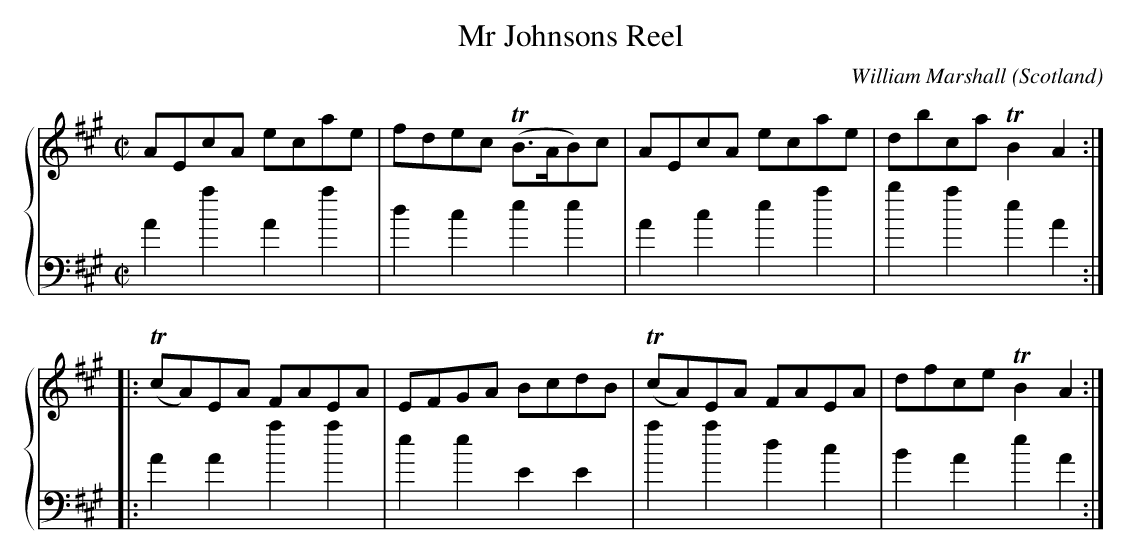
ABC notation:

X:1
T:Mr Johnsons Reel
C:William Marshall
L:1/8
M:C|
O:Scotland
K:A
%%staves {1 2}
V:1
AEcA ecae | fdec (!trill!B>AB)c | AEcA ecae | dbca !trill!B2 A2 ::
(!trill!cA)EA FAEA | EFGA BcdB | (!trill!cA)EA FAEA |dfce !trill!B2 A2 :|
V:2 clef=bass
L:1/4
AaAa | dcee | Acea | baeA :: \
AAaa | eeEE | aadc | BAeA :|
